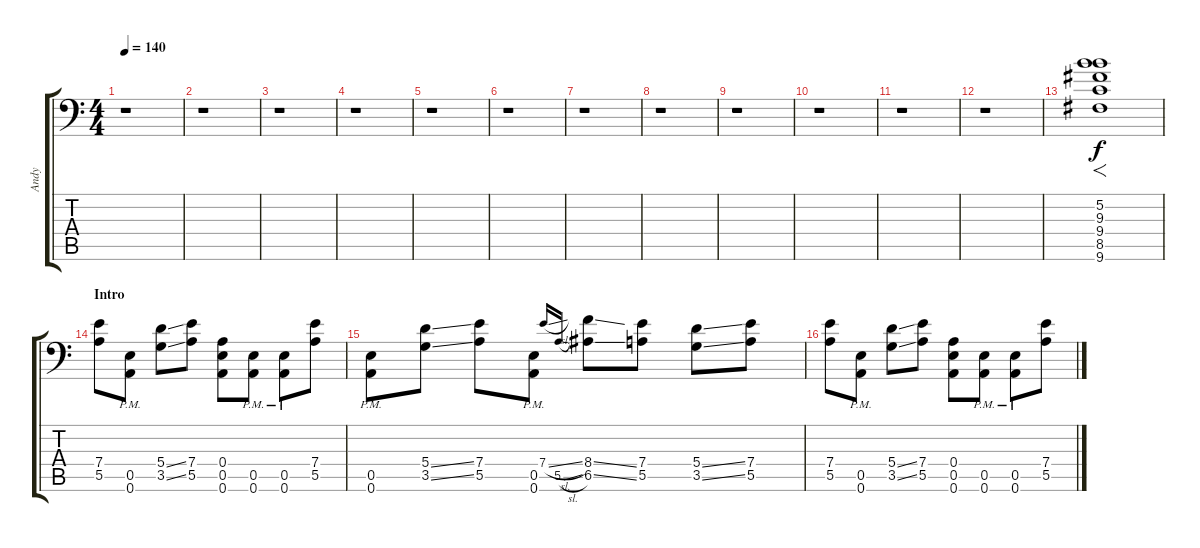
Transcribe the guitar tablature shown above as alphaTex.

\track ("Andy" "Andy") {instrument distortionguitar}
\staff {score tabs}
\tuning (B3 Gb3 D3 A2 E2 A1) {hide}
\ts (4 4)
\tempo 140
\clef f4
\ks c
r.1{dy f} |
r.1 |
r.1 |
r.1 |
r.1 |
r.1 |
r.1 |
r.1 |
r.1 |
r.1 |
r.1 |
r.1 |
(5.2 9.3 9.4 8.5 9.6).1{f} |
\section ("" "Intro")
(7.4 5.5).8 (0.5{pm} 0.6{pm}).8 (5.4{ss} 3.5{ss}).8 (7.4 5.5).8 (0.4 0.5 0.6).8 (0.5{pm} 0.6{pm}).8 (0.5{pm} 0.6{pm}).8 (7.4 5.5).8 |
(0.5{pm} 0.6{pm}).8 (5.4{ss} 3.5{ss}).8 (7.4 5.5).8 (0.5{pm} 0.6{pm}).8 7.4{sl}.16{gr onbeat} 5.5{sl}.16{gr onbeat} (8.4{ss} 6.5{ss}).8 (7.4 5.5).8 (5.4{ss} 3.5{ss}).8 (7.4 5.5).8 |
(7.4 5.5).8 (0.5{pm} 0.6{pm}).8 (5.4{ss} 3.5{ss}).8 (7.4 5.5).8 (0.4 0.5 0.6).8 (0.5{pm} 0.6{pm}).8 (0.5{pm} 0.6{pm}).8 (7.4 5.5).8
